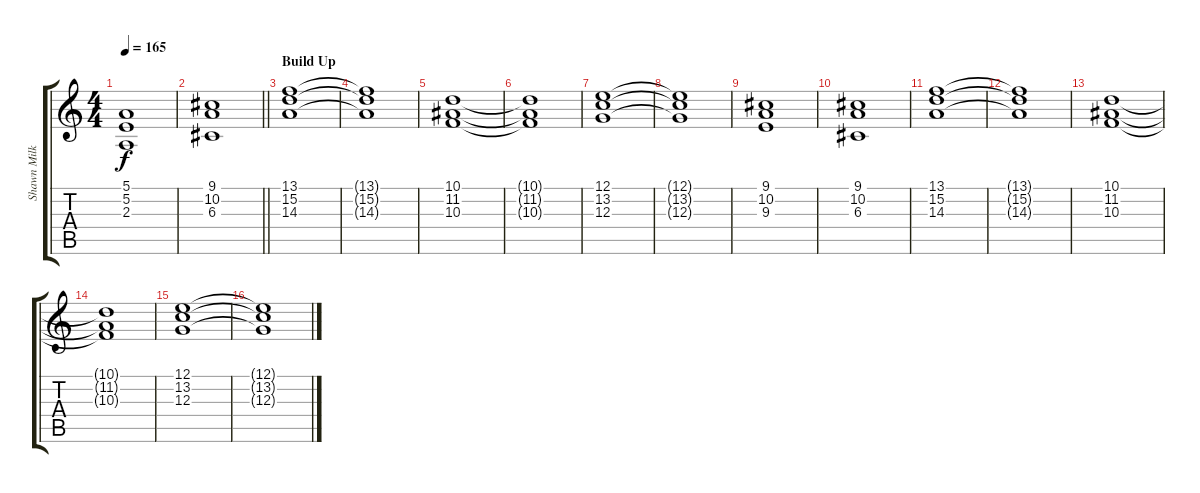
\track ("Shawn Milke (Studio) [Piano]" "Shawn Milk") {instrument brightacousticpiano}
\staff {score tabs}
\tuning (E4 B3 G3 D3 A2 E2) {hide}
\ts (4 4)
\tempo 165
\clef g2
\ks c
(5.1 5.2 2.3).1{dy f} |
\barLineRight lightlight
(9.1 10.2 6.3).1 |
\section ("" "Build Up")
(13.1 15.2 14.3).1{volume 9 balance 8 instrument rockorgan} |
(13.1{t} 15.2{t} 14.3{t}).1 |
(10.1 11.2 10.3).1 |
(10.1{t} 11.2{t} 10.3{t}).1 |
(12.1 13.2 12.3).1 |
(12.1{t} 13.2{t} 12.3{t}).1 |
(9.1 10.2 9.3).1 |
(9.1 10.2 6.3).1 |
(13.1 15.2 14.3).1 |
(13.1{t} 15.2{t} 14.3{t}).1 |
(10.1 11.2 10.3).1 |
(10.1{t} 11.2{t} 10.3{t}).1 |
(12.1 13.2 12.3).1 |
(12.1{t} 13.2{t} 12.3{t}).1
